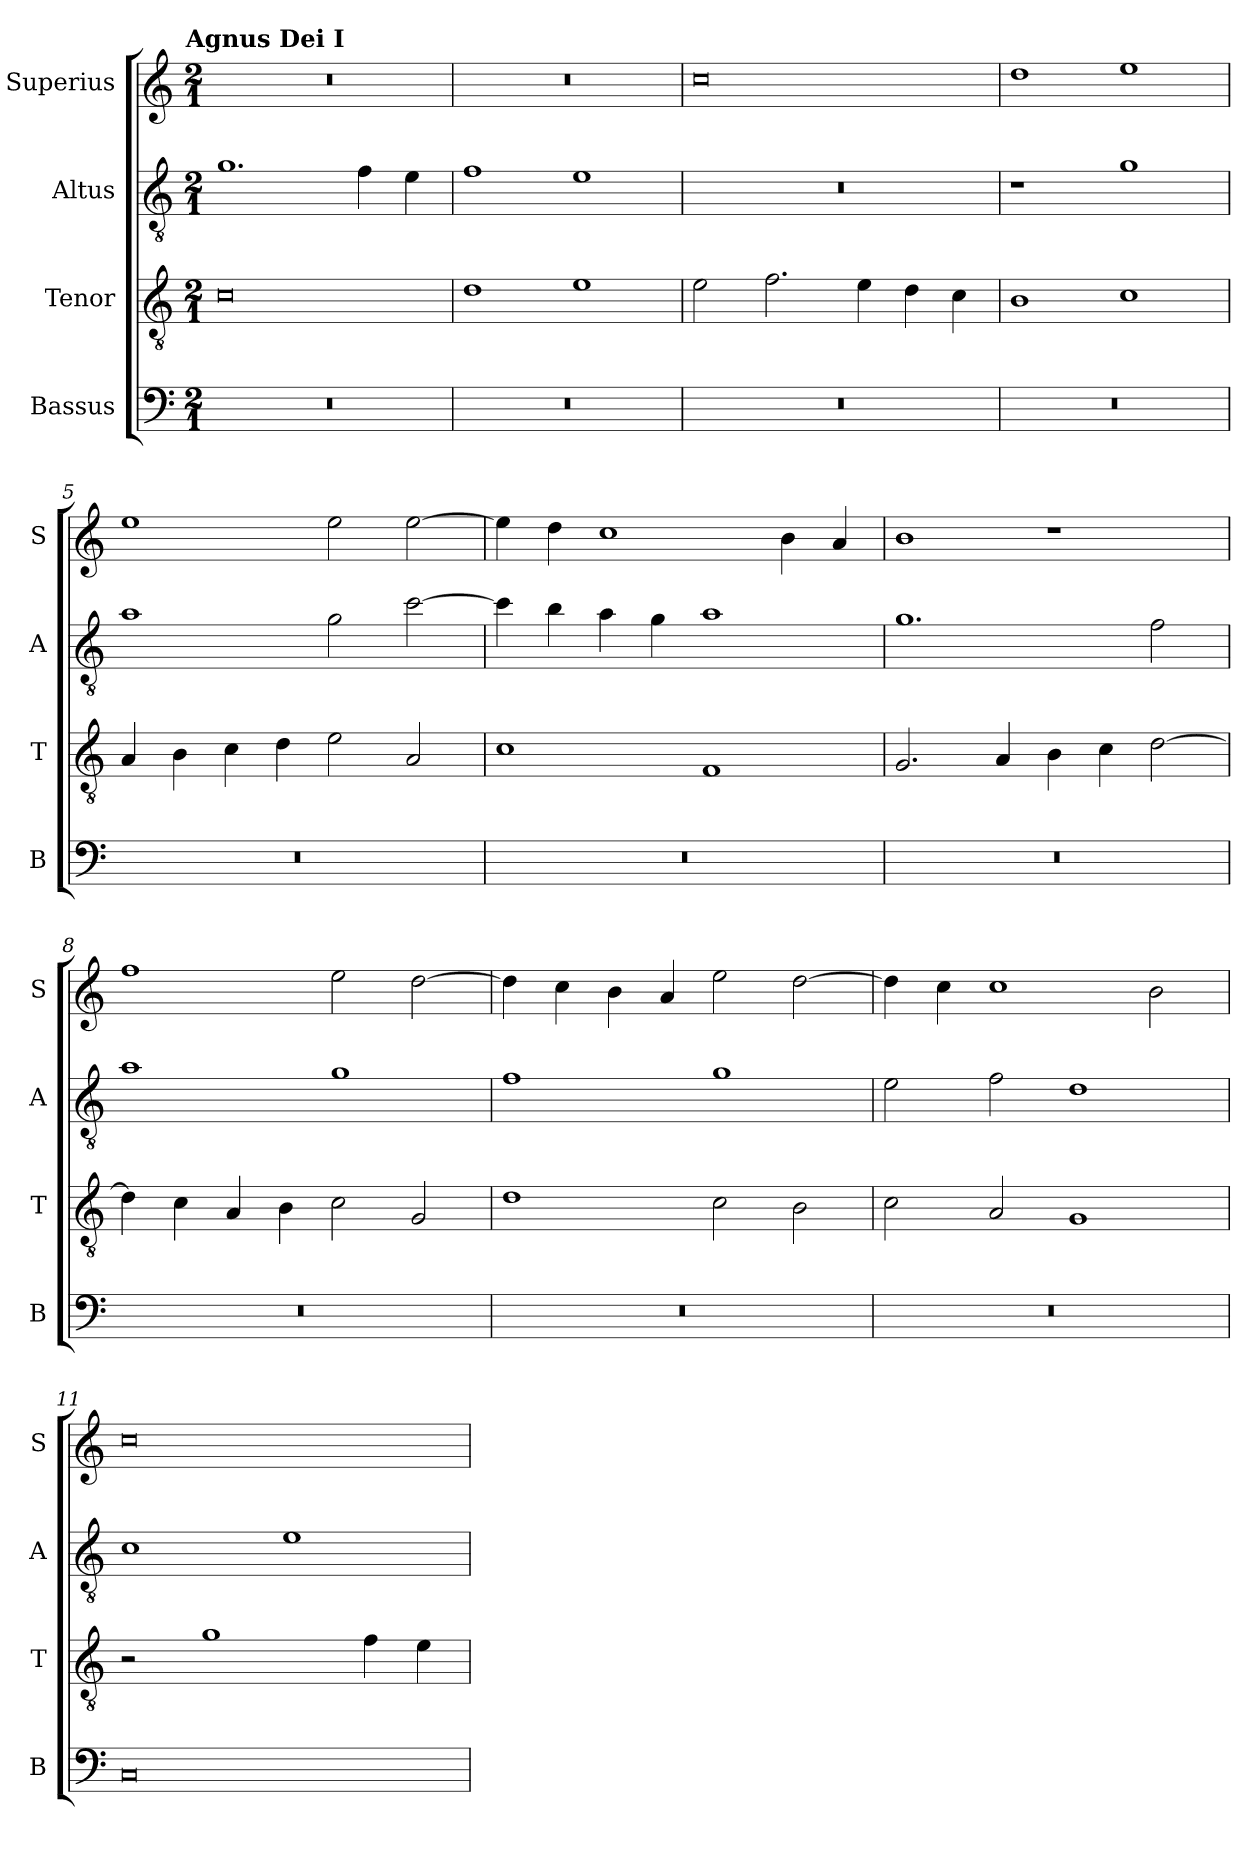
**kern	**kern	**kern	**kern
*part4	*part3	*part2	*part1
*staff4	*staff3	*staff2	*staff1
*I"Bassus	*I"Tenor	*I"Altus	*I"Superius
*I'B	*I'T	*I'A	*I'S
*clefF4	*clefGv2	*clefGv2	*clefG2
*k[]	*k[]	*k[]	*k[]
!!LO:TX:omd:t=Agnus Dei I
*M2/1	*M2/1	*M2/1	*M2/1
=1	=1	=1	=1
0r	0c	1.g	0r
.	.	4f	.
.	.	4e	.
=2	=2	=2	=2
0r	1d	1f	0r
.	1e	1e	.
=3	=3	=3	=3
0r	2e	0r	0cc
.	2.f	.	.
.	4e	.	.
.	4d	.	.
.	4c	.	.
=4	=4	=4	=4
0r	1B	1r	1dd
.	1c	1g	1ee
=5	=5	=5	=5
0r	4A	1a	1ee
.	4B	.	.
.	4c	.	.
.	4d	.	.
.	2e	2g	2ee
.	2A	[2cc	[2ee
=6	=6	=6	=6
0r	1c	4cc]	4ee]
.	.	4b	4dd
.	.	4a	1cc
.	.	4g	.
.	1F	1a	.
.	.	.	4b
.	.	.	4a
=7	=7	=7	=7
0r	2.G	1.g	1b
.	4A	.	.
.	4B	.	1r
.	4c	.	.
.	[2d	2f	.
=8	=8	=8	=8
0r	4d]	1a	1ff
.	4c	.	.
.	4A	.	.
.	4B	.	.
.	2c	1g	2ee
.	2G	.	[2dd
=9	=9	=9	=9
0r	1d	1f	4dd]
.	.	.	4cc
.	.	.	4b
.	.	.	4a
.	2c	1g	2ee
.	2B	.	[2dd
=10	=10	=10	=10
0r	2c	2e	4dd]
.	.	.	4cc
.	2A	2f	1cc
.	1G	1d	.
.	.	.	2b
=11	=11	=11	=11
0C	2r	1c	0cc
.	1g	.	.
.	.	1e	.
.	4f	.	.
.	4e	.	.
=	=	=	=
*-	*-	*-	*-
